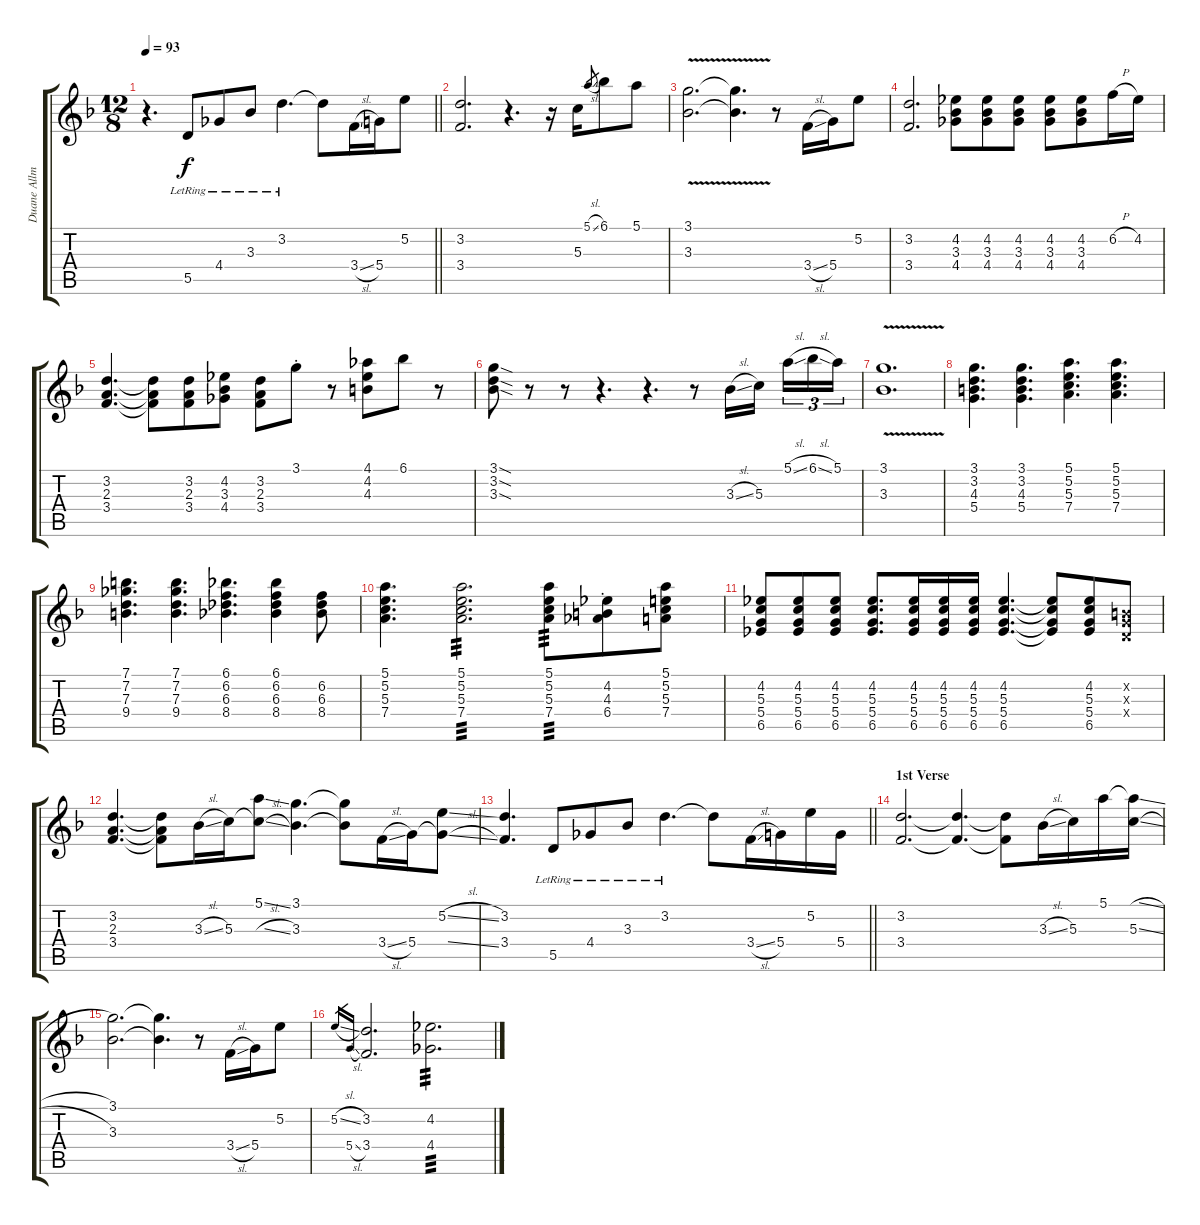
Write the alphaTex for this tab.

\track ("Duane Allman" "Duane Allm") {instrument distortionguitar}
\staff {score tabs}
\tuning (E4 B3 G3 D3 A2 E2) {hide}
\ts (12 8)
\tempo 93
\clef g2
\barLineRight lightlight
\ks f
r.4{d dy f instrument distortionguitar} 5.5{lr}.8 4.4{lr}.8 3.3{lr}.8 3.2{lr}.4{d} 3.2{t}.8 3.4{sl}.16 5.4.16 5.2.8 |
(3.2 3.4).2{d} r.4{d} r.16 5.3.16 5.1{sl}.8{gr} 6.1.8 5.1.8 |
(3.1{v} 3.3{v}).2{d} (3.1{v t} 3.3{v t}).4{d} r.8 3.4{sl}.16 5.4.16 5.2.8 |
(3.2 3.4).2{d} (4.2 3.3 4.4).8 (4.2 3.3 4.4).8 (4.2 3.3 4.4).8 (4.2 3.3 4.4).8 (4.2 3.3 4.4).8 6.2{h}.16 4.2.16 |
(3.2 2.3 3.4).4{d} (3.2{t} 2.3{t} 3.4{t}).8 (3.2 2.3 3.4).8 (4.2 3.3 4.4).8 (3.2 2.3 3.4).8 3.1{st}.8 r.8 (4.1 4.2 4.3).8 6.1.8 r.8 |
(3.1{sod} 3.2{sod} 3.3{sod}).8 r.8 r.8 r.4{d} r.4{d} r.8 3.3{sl}.16 5.3.16{beam splitsecondary} 5.1{sl}.16{tu (3 2)} 6.1{sl}.16{tu (3 2)} 5.1.16{tu (3 2)} |
(3.1{v} 3.3{v}).1{d} |
(3.1 3.2 4.3 5.4).4{d} (3.1 3.2 4.3 5.4).4{d} (5.1 5.2 5.3 7.4).4{d} (5.1 5.2 5.3 7.4).4{d} |
(7.1 7.2 7.3 9.4).4{d} (7.1 7.2 7.3 9.4).4{d} (6.1 6.2 6.3 8.4).4{d} (6.1 6.2 6.3 8.4).4 (6.2 6.3 8.4).8 |
(5.1 5.2 5.3 7.4).4{d} (5.1 5.2 5.3 7.4).2{d tp 3} (5.1 5.2 5.3 7.4).8{tp 3} (4.2{st} 4.3{st} 6.4{st}).8 (5.1 5.2 5.3 7.4).8 |
(4.2 5.3 5.4 6.5).8 (4.2 5.3 5.4 6.5).8 (4.2 5.3 5.4 6.5).8 (4.2 5.3 5.4 6.5).8{d} (4.2 5.3 5.4 6.5).16 (4.2 5.3 5.4 6.5).16 (4.2 5.3 5.4 6.5).16 (4.2 5.3 5.4 6.5).4{d} (4.2{t} 5.3{t} 5.4{t} 6.5{t}).8 (4.2 5.3 5.4 6.5).8 (0.2{x} 0.3{x} 0.4{x}).8 |
(3.2 2.3 3.4).4{d} (3.2{t} 2.3{t} 3.4{t}).8 3.3{sl}.16 5.3.16 (5.1{ss} 5.3{sl t}).8 (3.1 3.3).4{d} (3.1{t} 3.3{t}).8 3.4{sl}.16 5.4.16 (5.2{sl} 5.4{sl t}).8 |
\barLineRight lightlight
(3.2 3.4).4{d} 5.5{lr}.8 4.4{lr}.8 3.3{lr}.8 3.2{lr}.4{d} 3.2{t}.8 3.4{sl}.16 5.4.16 5.2.16 5.4.16 |
\section ("" "1st Verse")
(3.2 3.4).2{d} (3.2{t} 3.4{t}).4{d} (3.2{t} 3.4{t}).8 3.3{sl}.16 5.3.16 5.1.16 (5.1{sl t} 5.3{sl}).16 |
(3.1 3.3).2{d} (3.1{t} 3.3{t}).4{d} r.8 3.4{sl}.16 5.4.16 5.2.8 |
5.2{sl}.16{gr} 5.4{sl}.16{gr} (3.2 3.4).2{d} (4.2 4.4).2{d tp 3}
